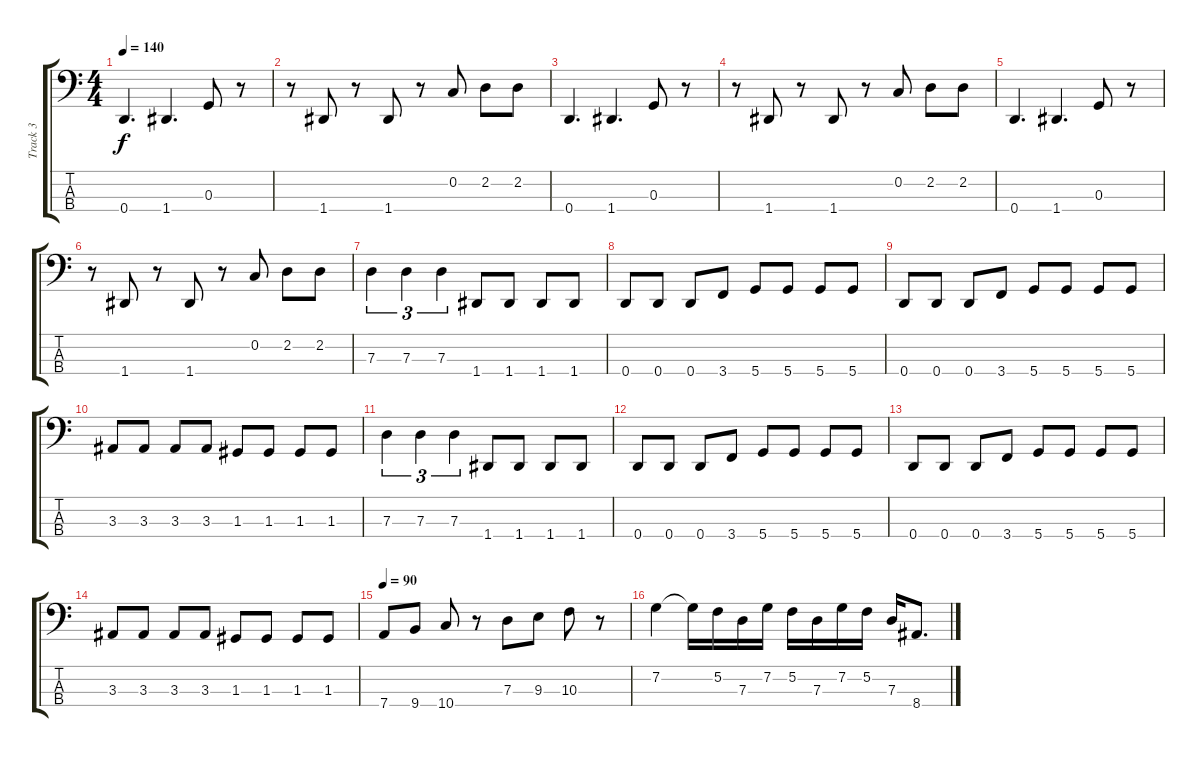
\track ("Track 3" "Track 3") {instrument electricbasspick}
\staff {score tabs}
\tuning (F2 C2 G1 D1) {hide}
\ts (4 4)
\tempo 140
\clef f4
\ks c
0.4.4{d dy f} 1.4.4{d} 0.3.8 r.8 |
r.8 1.4.8 r.8 1.4.8 r.8 0.2.8 2.2.8 2.2.8 |
0.4.4{d} 1.4.4{d} 0.3.8 r.8 |
r.8 1.4.8 r.8 1.4.8 r.8 0.2.8 2.2.8 2.2.8 |
0.4.4{d} 1.4.4{d} 0.3.8 r.8 |
r.8 1.4.8 r.8 1.4.8 r.8 0.2.8 2.2.8 2.2.8 |
7.3.4{tu (3 2)} 7.3.4{tu (3 2)} 7.3.4{tu (3 2)} 1.4.8 1.4.8 1.4.8 1.4.8 |
0.4.8 0.4.8 0.4.8 3.4.8 5.4.8 5.4.8 5.4.8 5.4.8 |
0.4.8 0.4.8 0.4.8 3.4.8 5.4.8 5.4.8 5.4.8 5.4.8 |
3.3.8 3.3.8 3.3.8 3.3.8 1.3.8 1.3.8 1.3.8 1.3.8 |
7.3.4{tu (3 2)} 7.3.4{tu (3 2)} 7.3.4{tu (3 2)} 1.4.8 1.4.8 1.4.8 1.4.8 |
0.4.8 0.4.8 0.4.8 3.4.8 5.4.8 5.4.8 5.4.8 5.4.8 |
0.4.8 0.4.8 0.4.8 3.4.8 5.4.8 5.4.8 5.4.8 5.4.8 |
3.3.8 3.3.8 3.3.8 3.3.8 1.3.8 1.3.8 1.3.8 1.3.8 |
\tempo 90
7.4.8 9.4.8 10.4.8 r.8 7.3.8 9.3.8 10.3.8 r.8 |
7.2.4 7.2{t}.16 5.2.16 7.3.16 7.2.16 5.2.16 7.3.16 7.2.16 5.2.16 7.3.16 8.4.8{d}
